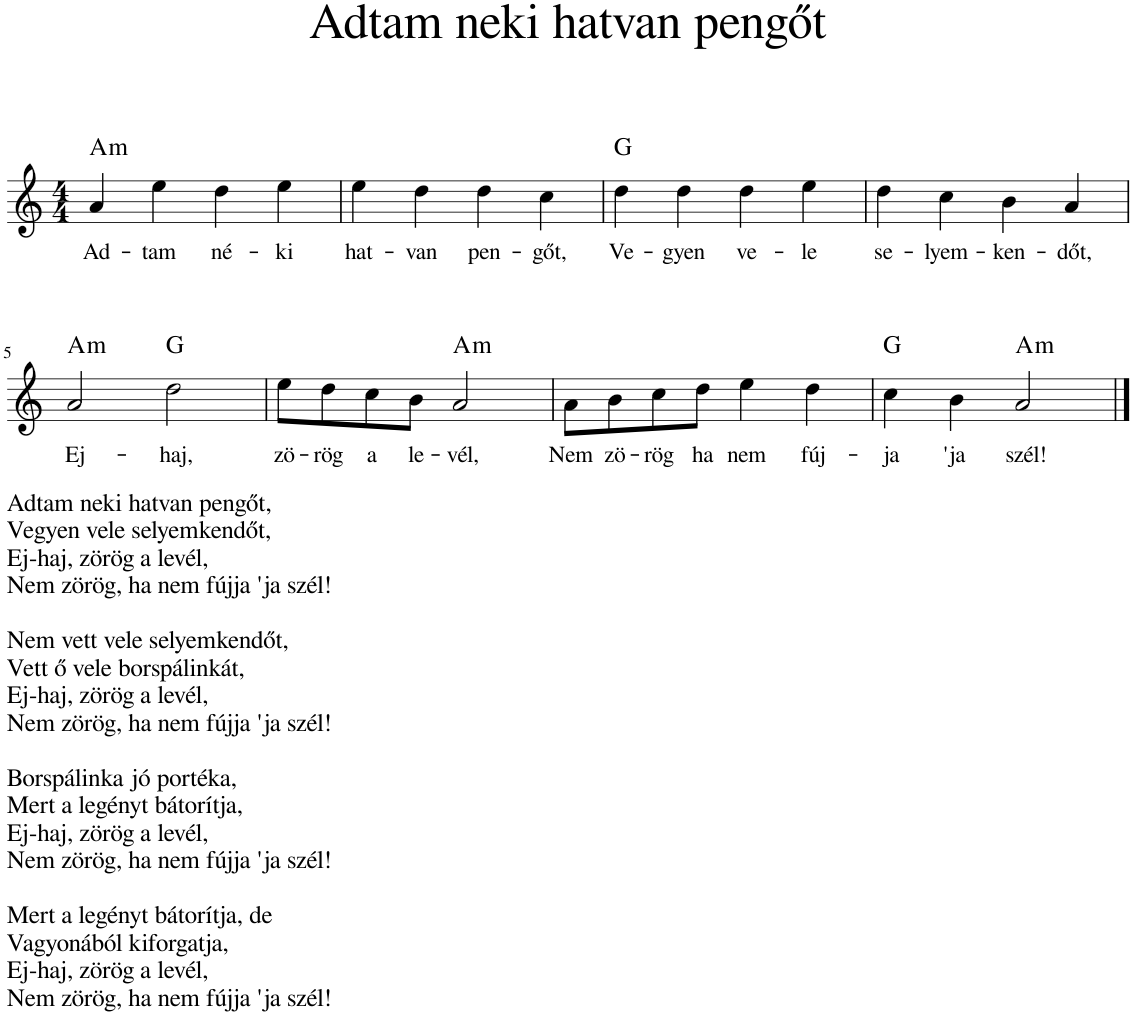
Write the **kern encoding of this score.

**kern	**text	**harte
*part1	*part1	*part1
*staff1	*staff1	*
*I"Piano	*	*
*I'Pno.	*	*
*clefG2	*	*
*k[]	*	*
*M4/4	*	*
=1	=1	=1
!	!LO:LY:b	!LO:H:kt=m
4a/	Ad-	A:min
!	!LO:LY:b	!
4ee\	-tam	.
!	!LO:LY:b	!
4dd\	né-	.
!	!LO:LY:b	!
4ee\	-ki	.
=2	=2	=2
!	!LO:LY:b	!
4ee\	hat-	.
!	!LO:LY:b	!
4dd\	-van	.
!	!LO:LY:b	!
4dd\	pen-	.
!	!LO:LY:b	!
4cc\	-gőt,	.
=3	=3	=3
!	!LO:LY:b	!
4dd\	Ve-	G:maj
!	!LO:LY:b	!
4dd\	-gyen	.
!	!LO:LY:b	!
4dd\	ve-	.
!	!LO:LY:b	!
4ee\	-le	.
=4	=4	=4
!	!LO:LY:b	!
4dd\	se-	.
!	!LO:LY:b	!
4cc\	-lyem-	.
!	!LO:LY:b	!
4b\	-ken-	.
!	!LO:LY:b	!
4a/	-dőt,	.
!!LO:LB:g=z
=5	=5	=5
!LO:TX:b:t=Adtam neki hatvan pengőt,	!	!
!LO:TX:b:t=Vegyen vele selyemkendőt,	!	!
!LO:TX:b:t=Ej-haj, zörög a levél,	!	!
!LO:TX:b:t=Nem zörög, ha nem fújja 'ja szél!	!	!
!LO:TX:b:t=Nem vett vele selyemkendőt,	!	!
!LO:TX:b:t=Vett ő vele borspálinkát,	!	!
!LO:TX:b:t=Ej-haj, zörög a levél,	!	!
!LO:TX:b:t=Nem zörög, ha nem fújja 'ja szél!	!	!
!LO:TX:b:t=Borspálinka jó portéka,	!	!
!LO:TX:b:t=Mert a legényt bátorítja,	!	!
!LO:TX:b:t=Ej-haj, zörög a levél,	!	!
!LO:TX:b:t=Nem zörög, ha nem fújja 'ja szél!	!	!
!LO:TX:b:t=Mert a legényt bátorítja, de	!	!
!LO:TX:b:t=Vagyonából kiforgatja,	!	!
!LO:TX:b:t=Ej-haj, zörög a levél,	!	!
!LO:TX:b:t=Nem zörög, ha nem fújja 'ja szél!	!	!
!	!LO:LY:b	!LO:H:kt=m
2a/	Ej-	A:min
!	!LO:LY:b	!
2dd\	-haj,	G:maj
=6	=6	=6
!	!LO:LY:b	!
8ee\L	zö-	.
!	!LO:LY:b	!
8dd\	-rög	.
!	!LO:LY:b	!
8cc\	a	.
!	!LO:LY:b	!
8b\J	le-	.
!	!LO:LY:b	!LO:H:kt=m
2a/	-vél,	A:min
=7	=7	=7
!	!LO:LY:b	!
8a\L	Nem	.
!	!LO:LY:b	!
8b\	zö-	.
!	!LO:LY:b	!
8cc\	-rög	.
!	!LO:LY:b	!
8dd\J	ha	.
!	!LO:LY:b	!
4ee\	nem	.
!	!LO:LY:b	!
4dd\	fúj-	.
=8	=8	=8
!	!LO:LY:b	!
4cc\	-ja	G:maj
!	!LO:LY:b	!
4b\	'ja	.
!	!LO:LY:b	!LO:H:kt=m
2a/	szél!	A:min
==	==	==
*-	*-	*-
